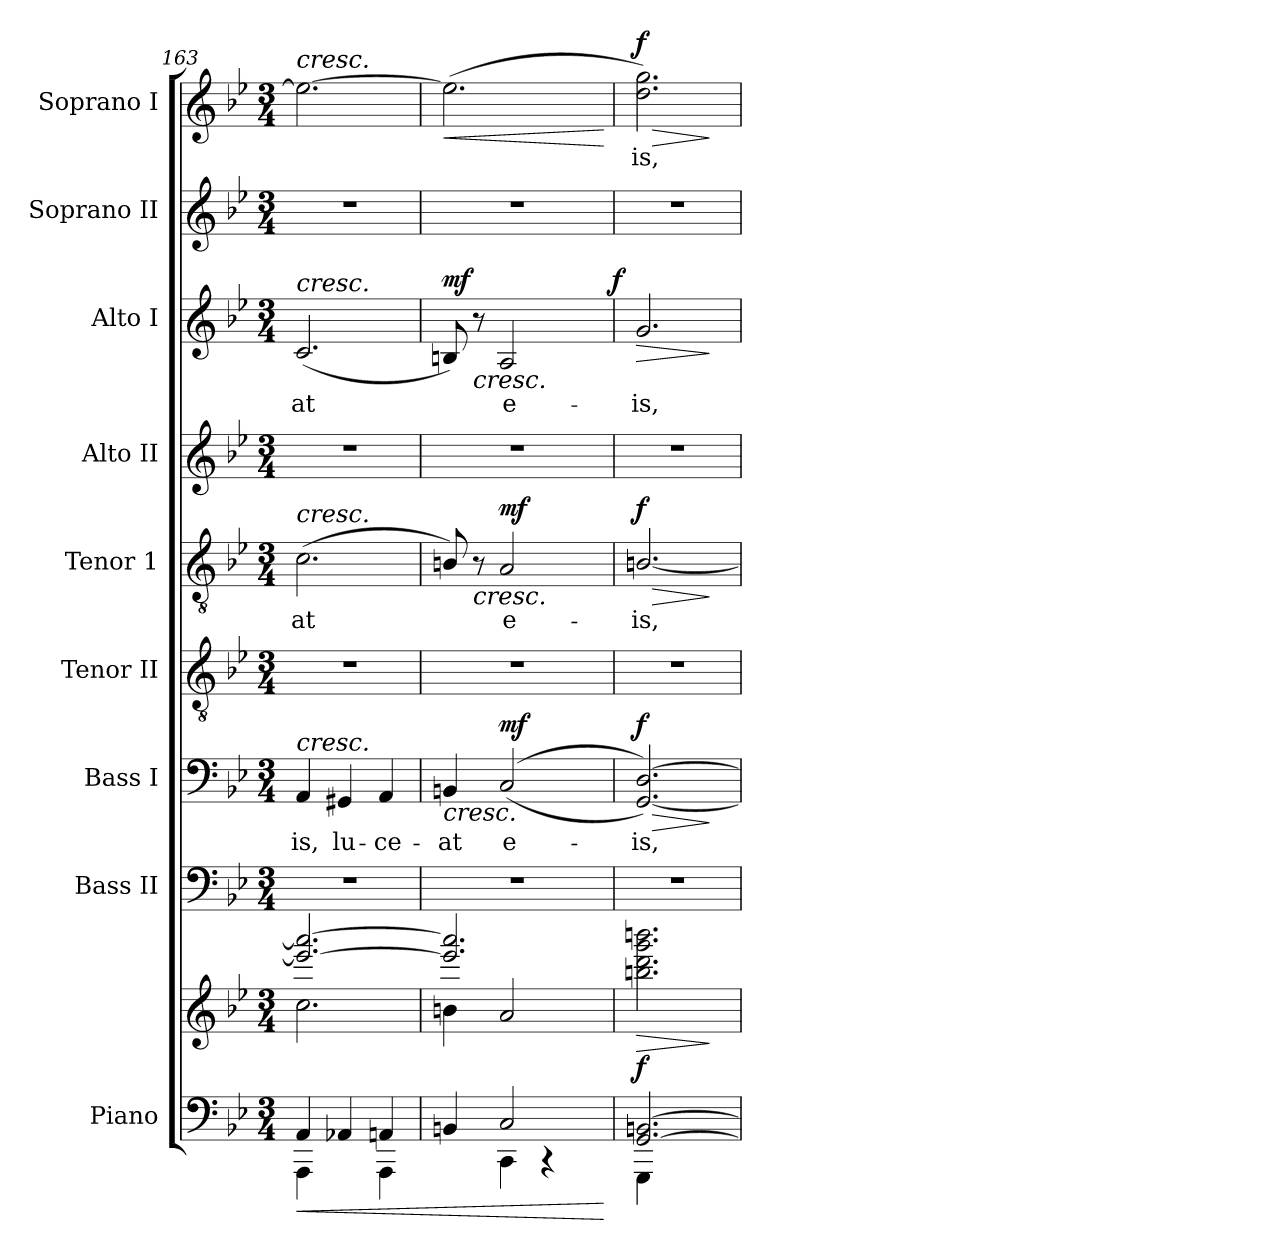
**kern	**kern	**dynam	**kern	**kern	**text	**dynam	**kern	**kern	**text	**dynam	**kern	**kern	**text	**dynam	**kern	**kern	**text	**dynam
*part9	*part9	*part9	*part8	*part7	*part7	*part7	*part6	*part5	*part5	*part5	*part4	*part3	*part3	*part3	*part2	*part1	*part1	*part1
*staff10	*staff9	*staff9/10	*staff8	*staff7	*staff7	*staff7	*staff6	*staff5	*staff5	*staff5	*staff4	*staff3	*staff3	*staff3	*staff2	*staff1	*staff1	*staff1
*I"Piano	*	*	*I"Bass II	*I"Bass I	*	*	*I"Tenor II	*I"Tenor 1	*	*	*I"Alto II	*I"Alto I	*	*	*I"Soprano II	*I"Soprano I	*	*
*I'Pno.	*	*	*I'B	*I'B	*	*	*I'T.	*I'T.	*	*	*I'A	*I'A	*	*	*I'S	*I'S	*	*
*clefF4	*clefG2	*	*clefF4	*clefF4	*	*	*clefGv2	*clefGv2	*	*	*clefG2	*clefG2	*	*	*clefG2	*clefG2	*	*
*	*	*	*	*	*	*	*ITrd7c12	*ITrd7c12	*	*	*	*	*	*	*	*	*	*
*k[b-e-]	*k[b-e-]	*	*k[b-e-]	*k[b-e-]	*	*	*k[b-e-]	*k[b-e-]	*	*	*k[b-e-]	*k[b-e-]	*	*	*k[b-e-]	*k[b-e-]	*	*
*g:	*g:	*	*g:	*g:	*	*	*g:	*g:	*	*	*g:	*g:	*	*	*g:	*g:	*	*
*M3/4	*M3/4	*	*M3/4	*M3/4	*	*	*M3/4	*M3/4	*	*	*M3/4	*M3/4	*	*	*M3/4	*M3/4	*	*
=163	=163	=163	=163	=163	=163	=163	=163	=163	=163	=163	=163	=163	=163	=163	=163	=163	=163	=163
!	!	!LO:HP:b=2	!LO:N:vis=1	!	!	!	!	!	!	!	!	!	!	!	!	!	!	!
*^	*^	*	*	*	*	*	*	*	*	*	*	*	*	*	*	*	*	*
!	!	!	!	!	!	!	!LO:LY:b:color=#000000	!	!LO:N:vis=1	!	!	!	!	!	!	!	!	!	!	!
!	!	!	!	!	!	!	!	!	!	!	!LO:LY:b:color=#000000	!	!LO:N:vis=1	!	!	!	!	!	!	!
!	!	!	!	!	!	!	!	!	!	!	!	!	!	!	!	!	!	!LO:TX:a:i:t=cresc.	!	!
!	!	!	!	!	!	!	!	!	!	!	!	!	!	!LO:TX:a:i:t=cresc.	!	!	!	!	!	!
!	!	!	!	!	!	!	!	!	!	!LO:TX:a:i:t=cresc.	!	!	!	!	!	!	!	!	!	!
!	!	!	!	!	!	!LO:TX:a:i:t=cresc.	!	!	!	!	!	!	!	!	!	!	!	!	!	!
!	!	!	!	!	!	!	!	!	!	!	!	!	!	!	!LO:LY:b:color=#000000	!	!LO:N:vis=1	!	!	!
4AAi/	4AAAi\	2.eeei/_ 2.aaai_	2.cci\	<	2.r	4AAi/	-is,	.	2.r	(2.Ci\	-at	.	2.r	(2.ci/	-at	.	2.r	2.eei\_	.	.
!	!	!	!	!	!	!	!LO:LY:b:color=#000000	!	!	!	!	!	!	!	!	!	!	!	!	!
4AA-Xi/	4ryy	.	.	.	.	4GG#Xi/	lu-	.	.	.	.	.	.	.	.	.	.	.	.	.
!	!	!	!	!	!	!	!LO:LY:b:color=#000000	!	!	!	!	!	!	!	!	!	!	!	!	!
4AAni/	4AAAi\	.	.	.	.	4AAi/	-ce-	.	.	.	.	.	.	.	.	.	.	.	.	.
=164	=164	=164	=164	=164	=164	=164	=164	=164	=164	=164	=164	=164	=164	=164	=164	=164	=164	=164	=164	=164
!	!	!	!	!	!LO:N:vis=1	!	!	!	!	!	!	!	!	!	!	!	!	!	!	!
!	!	!	!	!	!	!	!LO:LY:b:color=#000000	!LO:HP:b	!LO:N:vis=1	!	!	!	!LO:N:vis=1	!	!	!	!LO:N:vis=1	!	!	!LO:HP:b
*	*	*	*	*	*	*	*	*	*	*	*	*	*	*^	*	*	*	*	*	*
4BBni/	4ryy	2.eeei/] 2.aaai]	4bni\	.	2.r	4BBni/	-at	<	2.r	8BBni/)	.	.	2.r	8Bni/)	2ryy	.	mf	2.r	(2.eei\]	.	<
!	!	!	!	!	!	!	!	!	!	!	!	!LO:HP:b	!	!	!	!	!LO:HP:b	!	!	!	!
.	.	.	.	.	.	.	.	.	.	8r	.	<	.	8r	.	.	<	.	.	.	.
!	!	!	!	!	!	!	!LO:LY:b:color=#000000	!	!	!	!	!	!	!	!	!	!	!	!	!	!
!	!	!	!	!	!	!	!	!	!	!	!LO:LY:b:color=#000000	!	!	!	!	!	!	!	!	!	!
!	!	!	!	!	!	!	!	!	!	!	!	!	!	!	!	!LO:LY:b:color=#000000	!	!	!	!	!
2Ci/	4CCi\	.	2ai/	.	.	((2Ci/	e-	mf	.	2AAi/	e-	mf	.	2Ai/	.	e-	.	.	.	.	.
.	4r	.	.	.	.	.	.	.	.	.	.	.	.	.	8ryy	.	.	.	.	.	.
.	.	.	.	.	.	.	.	.	.	.	.	.	.	.	16ryy	.	.	.	.	.	.
.	.	.	.	.	.	.	.	.	.	.	.	.	.	.	32ryy	.	.	.	.	.	.
.	.	.	.	.	.	.	.	.	.	.	.	.	.	.	64ryy	.	.	.	.	.	.
.	.	.	.	.	.	.	.	.	.	.	.	.	.	.	128...ryy	.	.	.	.	.	.
.	.	.	.	.	.	.	.	.	.	.	.	.	.	.	1024ryy	.	f	.	.	.	.
*v	*v	*	*	*	*	*	*	*	*	*	*	*	*	*	*	*	*	*	*	*	*
*	*v	*v	*	*	*	*	*	*	*	*	*	*	*	*	*	*	*	*	*	*
.	.	[	.	.	.	[	.	.	.	[	.	.	.	.	[	.	.	.	[
=165	=165	=165	=165	=165	=165	=165	=165	=165	=165	=165	=165	=165	=165	=165	=165	=165	=165	=165	=165
*^	*	*	*	*	*	*	*	*	*	*	*	*	*	*	*	*	*	*	*
!	!	!	!LO:HP:b	!LO:N:vis=1	!	!	!	!	!	!	!	!	!	!	!	!	!	!	!	!
*	*	*	*	*	*	*	*	*	*	*	*	*	*v	*v	*	*	*	*	*	*
*	*	*	*	*	*	*	*	*	*	*	*	*	*^	*	*	*	*	*	*
!	!	!	!	!	!	!LO:LY:b:color=#000000	!LO:HP:b	!LO:N:vis=1	!	!	!	!	!	!	!	!	!	!	!	!
*	*	*	*	*	*	*	*	*	*	*	*	*	*v	*v	*	*	*	*	*	*
*	*	*	*	*	*	*	*	*	*	*	*	*	*^	*	*	*	*	*	*
!	!	!	!	!	!	!	!	!	!	!LO:LY:b:color=#000000	!LO:HP:b	!LO:N:vis=1	!	!	!	!	!	!	!	!
*	*	*	*	*	*	*	*	*	*	*	*	*	*v	*v	*	*	*	*	*	*
*	*	*	*	*	*	*	*	*	*	*	*	*	*^	*	*	*	*	*	*
!	!	!	!	!	!	!	!	!	!	!	!	!	!	!	!LO:LY:b:color=#000000	!LO:HP:b	!LO:N:vis=1	!	!	!
*	*	*	*	*	*	*	*	*	*	*	*	*	*v	*v	*	*	*	*	*	*
*	*	*	*	*	*	*	*	*	*	*	*	*	*^	*	*	*	*	*	*
!	!	!	!	!	!	!	!	!	!	!	!	!	!	!	!	!	!	!	!LO:LY:b:color=#000000	!LO:HP:b
*	*	*	*	*	*	*	*	*	*	*	*	*	*v	*v	*	*	*	*	*	*
[2.GGi/ [2.BBni	4GGGi\	2.bbni\ 2.dddi 2.gggi 2.bbbni	> f	2.r	[2.GGi/ [2.Di))	-is,	> f	2.r	[2.BBni/	-is,	> f	2.r	2.gi/	-is,	>	2.r	2.ddi\ 2.ggi)	-is,	> f
.	2ryy	.	.	.	.	.	.	.	.	.	.	.	.	.	.	.	.	.	.
*v	*v	*	*	*	*	*	*	*	*	*	*	*	*	*	*	*	*	*	*
.	.	]	.	.	.	]	.	.	.	]	.	.	.	]	.	.	.	]
=	=	=	=	=	=	=	=	=	=	=	=	=	=	=	=	=	=	=
*-	*-	*-	*-	*-	*-	*-	*-	*-	*-	*-	*-	*-	*-	*-	*-	*-	*-	*-
